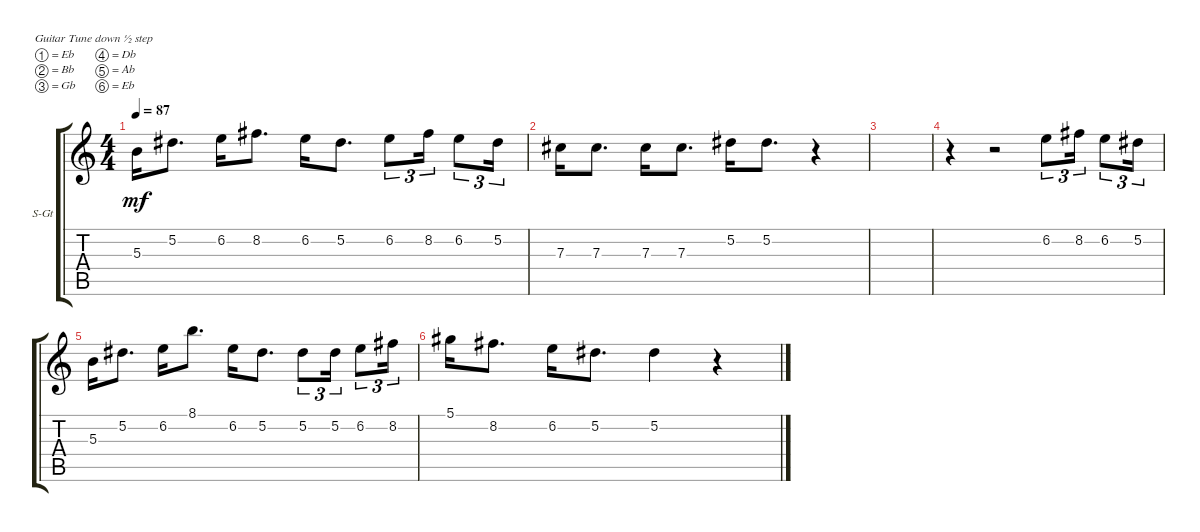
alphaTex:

\defaultSystemsLayout 4
\bracketExtendMode groupsimilarinstruments
\firstSystemTrackNameOrientation horizontal
\otherSystemsTrackNameOrientation horizontal
\track ("Choir" "S-Gt") {instrument acousticguitarsteel}
\staff {score tabs}
\tuning (Eb4 Bb3 Gb3 Db3 Ab2 Eb2)
\ts (4 4)
\tempo 87
\clef g2
\scale
0.333333
\ks c
5.3.16{dy mf} 5.2.8{d} 6.2.16 8.2.8{d} 6.2.16 5.2.8{d} 6.2.8{tu (3 2)} 8.2.16{tu (3 2)} 6.2.8{tu (3 2)} 5.2.16{tu (3 2)} |
\scale
0.333333 7.3.16 7.3.8{d} 7.3.16 7.3.8{d} 5.2.16 5.2.8{d} r.4 |
\scale
0.333333 |
\scale
0.333333 r.4 r.2 6.2.8{tu (3 2)} 8.2.16{tu (3 2)} 6.2.8{tu (3 2)} 5.2.16{tu (3 2)} |
\scale
0.333333 5.3.16 5.2.8{d} 6.2.16 8.1.8{d} 6.2.16 5.2.8{d} 5.2.8{tu (3 2)} 5.2.16{tu (3 2)} 6.2.8{tu (3 2)} 8.2.16{tu (3 2)} |
\scale
0.333333 5.1.16 8.2.8{d} 6.2.16 5.2.8{d} 5.2.4 r.4 |
\scale
0.333333 |
\scale
0.333333 |
\scale
0.333333 |
\scale
0.333333 |
\scale
0.333333 |
\scale
0.333333 |
\scale
0.333333 |
\scale
0.333333 |
\scale
0.333333 |
\scale
0.333333
